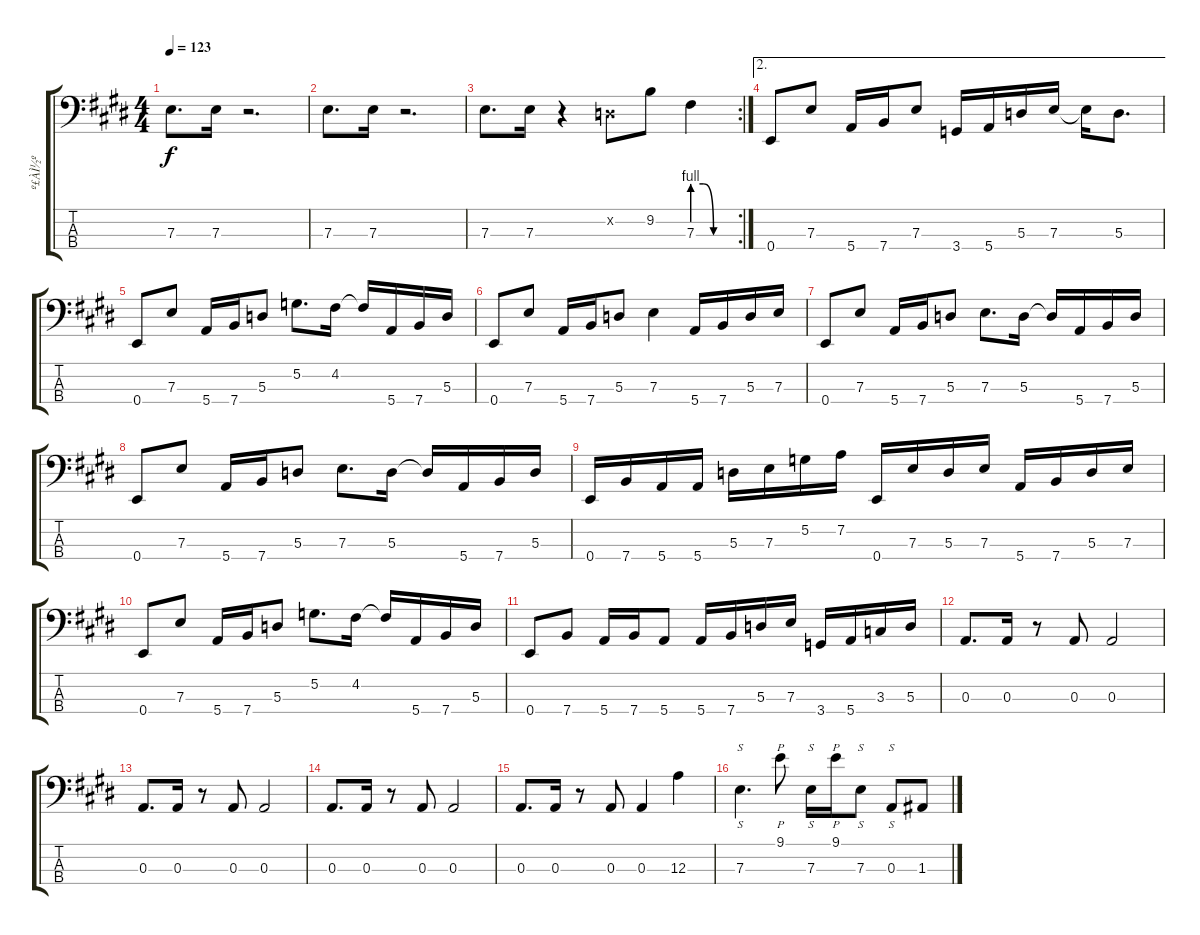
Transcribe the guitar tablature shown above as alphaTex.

\track ("º£ÀÌ½º" "º£ÀÌ½º") {instrument slapbass1}
\staff {score tabs}
\tuning (G2 D2 A1 E1) {hide}
\ts (4 4)
\tempo 123
\clef f4
\ks e
7.3.8{d dy f} 7.3.16 r.2{d} |
7.3.8{d} 7.3.16 r.2{d} |
\rc 2
7.3.8{d} 7.3.16 r.4 0.2{x}.8 9.2.8 7.3{be (custom 0 4 15 4 30 0 60 0)}.4 |
\ae 2
0.4.8 7.3.8 5.4.16 7.4.16 7.3.8 3.4.16 5.4.16 5.3.16 7.3.16 7.3{t}.16 5.3.8{d} |
0.4.8 7.3.8 5.4.16 7.4.16 5.3.8 5.2.8{d} 4.2.16 4.2{t}.16 5.4.16 7.4.16 5.3.16 |
0.4.8 7.3.8 5.4.16 7.4.16 5.3.8 7.3.4 5.4.16 7.4.16 5.3.16 7.3.16 |
0.4.8 7.3.8 5.4.16 7.4.16 5.3.8 7.3.8{d} 5.3.16 5.3{t}.16 5.4.16 7.4.16 5.3.16 |
0.4.8 7.3.8 5.4.16 7.4.16 5.3.8 7.3.8{d} 5.3.16 5.3{t}.16 5.4.16 7.4.16 5.3.16 |
0.4.16 7.4.16 5.4.16 5.4.16 5.3.16 7.3.16 5.2.16 7.2.16 0.4.16 7.3.16 5.3.16 7.3.16 5.4.16 7.4.16 5.3.16 7.3.16 |
0.4.8 7.3.8 5.4.16 7.4.16 5.3.8 5.2.8{d} 4.2.16 4.2{t}.16 5.4.16 7.4.16 5.3.16 |
0.4.8 7.4.8 5.4.16 7.4.16 5.4.8 5.4.16 7.4.16 5.3.16 7.3.16 3.4.16 5.4.16 3.3.16 5.3.16 |
0.3.8{d} 0.3.16 r.8 0.3.8 0.3.2 |
0.3.8{d} 0.3.16 r.8 0.3.8 0.3.2 |
0.3.8{d} 0.3.16 r.8 0.3.8 0.3.2 |
0.3.8{d} 0.3.16 r.8 0.3.8 0.3.4 12.3.4 |
7.3.4{s d} 9.1.8{p} 7.3.16{s} 9.1.16{p} 7.3.8{s} 0.3.8{s} 1.3.8
